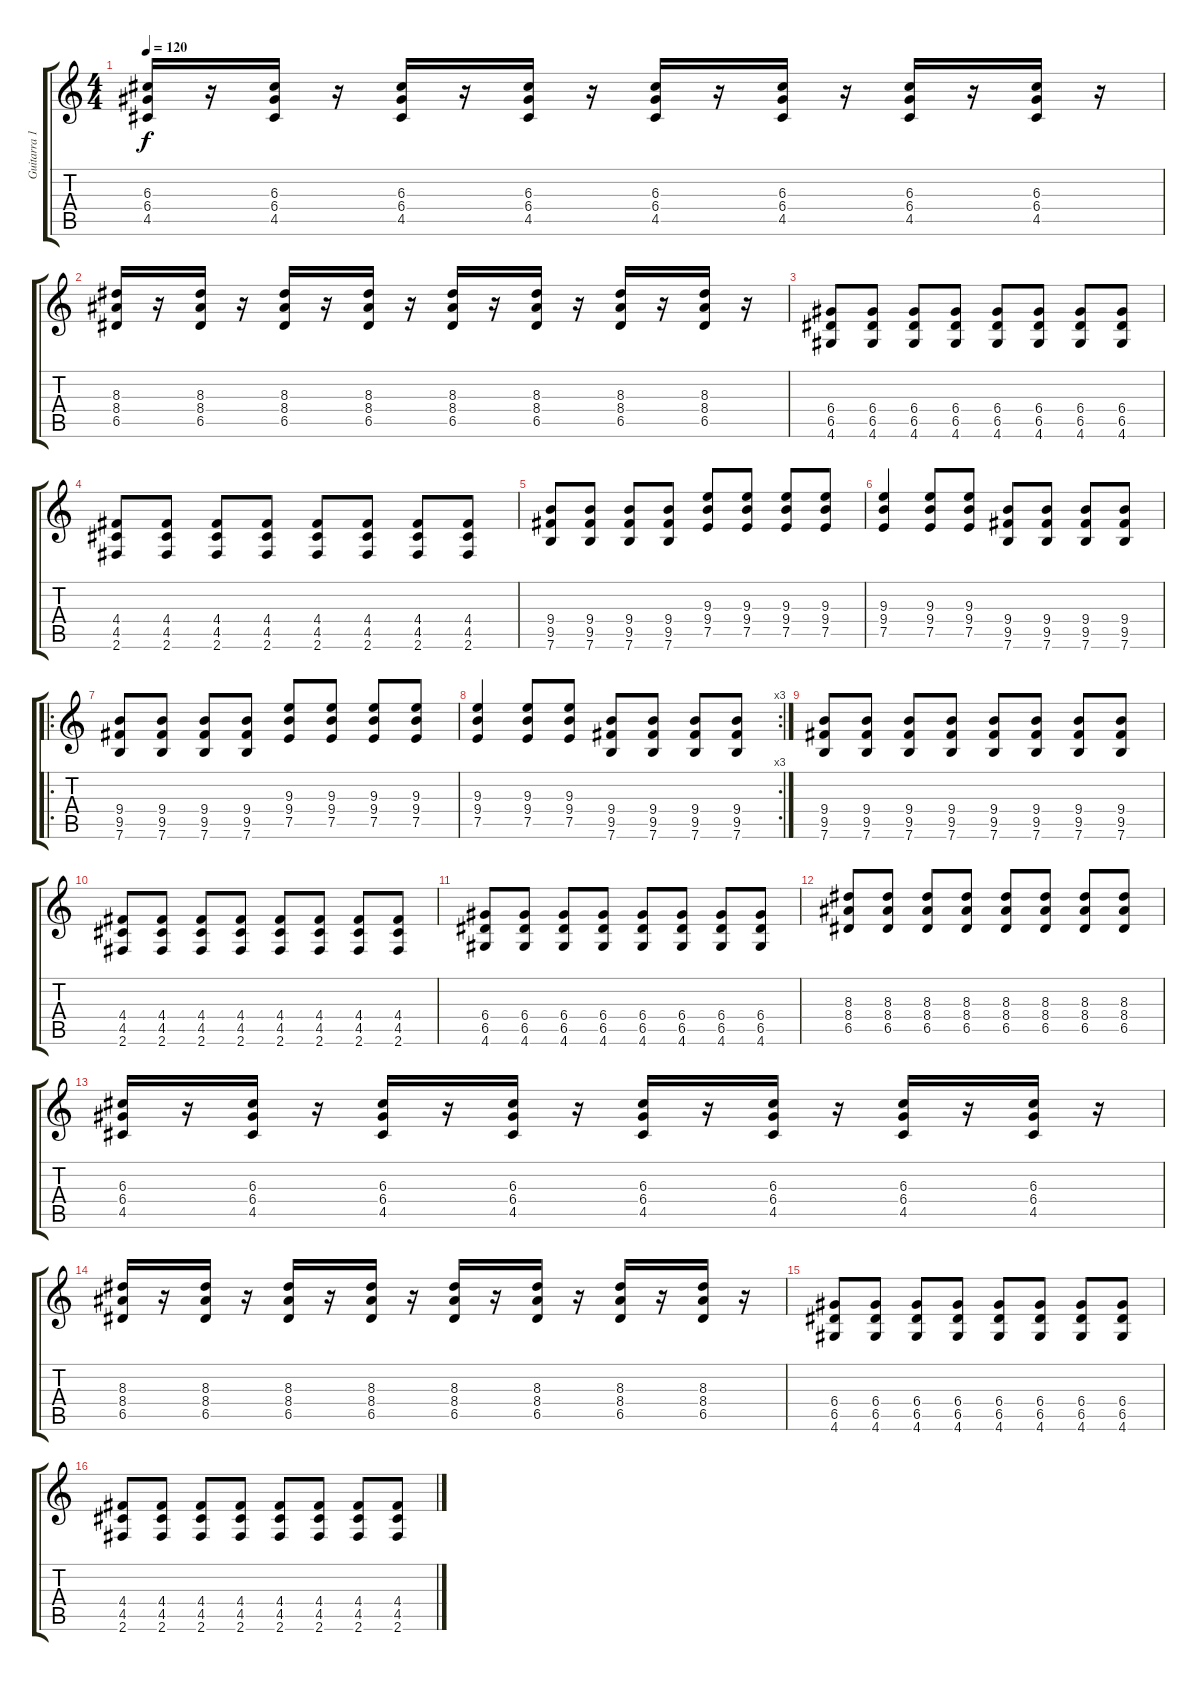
\track ("Guitarra 1" "Guitarra 1") {instrument distortionguitar}
\staff {score tabs}
\tuning (E4 B3 G3 D3 A2 E2) {hide}
\ts (4 4)
\tempo 120
\clef g2
\ks c
(6.3 6.4 4.5).16{dy f} r.16 (6.3 6.4 4.5).16 r.16 (6.3 6.4 4.5).16 r.16 (6.3 6.4 4.5).16 r.16 (6.3 6.4 4.5).16 r.16 (6.3 6.4 4.5).16 r.16 (6.3 6.4 4.5).16 r.16 (6.3 6.4 4.5).16 r.16 |
(8.3 8.4 6.5).16 r.16 (8.3 8.4 6.5).16 r.16 (8.3 8.4 6.5).16 r.16 (8.3 8.4 6.5).16 r.16 (8.3 8.4 6.5).16 r.16 (8.3 8.4 6.5).16 r.16 (8.3 8.4 6.5).16 r.16 (8.3 8.4 6.5).16 r.16 |
(6.4 6.5 4.6).8 (6.4 6.5 4.6).8 (6.4 6.5 4.6).8 (6.4 6.5 4.6).8 (6.4 6.5 4.6).8 (6.4 6.5 4.6).8 (6.4 6.5 4.6).8 (6.4 6.5 4.6).8 |
(4.4 4.5 2.6).8 (4.4 4.5 2.6).8 (4.4 4.5 2.6).8 (4.4 4.5 2.6).8 (4.4 4.5 2.6).8 (4.4 4.5 2.6).8 (4.4 4.5 2.6).8 (4.4 4.5 2.6).8 |
(9.4 9.5 7.6).8 (9.4 9.5 7.6).8 (9.4 9.5 7.6).8 (9.4 9.5 7.6).8 (9.3 9.4 7.5).8 (9.3 9.4 7.5).8 (9.3 9.4 7.5).8 (9.3 9.4 7.5).8 |
(9.3 9.4 7.5).4 (9.3 9.4 7.5).8 (9.3 9.4 7.5).8 (9.4 9.5 7.6).8 (9.4 9.5 7.6).8 (9.4 9.5 7.6).8 (9.4 9.5 7.6).8 |
\ro
(9.4 9.5 7.6).8 (9.4 9.5 7.6).8 (9.4 9.5 7.6).8 (9.4 9.5 7.6).8 (9.3 9.4 7.5).8 (9.3 9.4 7.5).8 (9.3 9.4 7.5).8 (9.3 9.4 7.5).8 |
\rc 3
(9.3 9.4 7.5).4 (9.3 9.4 7.5).8 (9.3 9.4 7.5).8 (9.4 9.5 7.6).8 (9.4 9.5 7.6).8 (9.4 9.5 7.6).8 (9.4 9.5 7.6).8 |
(9.4 9.5 7.6).8 (9.4 9.5 7.6).8 (9.4 9.5 7.6).8 (9.4 9.5 7.6).8 (9.4 9.5 7.6).8 (9.4 9.5 7.6).8 (9.4 9.5 7.6).8 (9.4 9.5 7.6).8 |
(4.4 4.5 2.6).8 (4.4 4.5 2.6).8 (4.4 4.5 2.6).8 (4.4 4.5 2.6).8 (4.4 4.5 2.6).8 (4.4 4.5 2.6).8 (4.4 4.5 2.6).8 (4.4 4.5 2.6).8 |
(6.4 6.5 4.6).8 (6.4 6.5 4.6).8 (6.4 6.5 4.6).8 (6.4 6.5 4.6).8 (6.4 6.5 4.6).8 (6.4 6.5 4.6).8 (6.4 6.5 4.6).8 (6.4 6.5 4.6).8 |
(8.3 8.4 6.5).8 (8.3 8.4 6.5).8 (8.3 8.4 6.5).8 (8.3 8.4 6.5).8 (8.3 8.4 6.5).8 (8.3 8.4 6.5).8 (8.3 8.4 6.5).8 (8.3 8.4 6.5).8 |
(6.3 6.4 4.5).16 r.16 (6.3 6.4 4.5).16 r.16 (6.3 6.4 4.5).16 r.16 (6.3 6.4 4.5).16 r.16 (6.3 6.4 4.5).16 r.16 (6.3 6.4 4.5).16 r.16 (6.3 6.4 4.5).16 r.16 (6.3 6.4 4.5).16 r.16 |
(8.3 8.4 6.5).16 r.16 (8.3 8.4 6.5).16 r.16 (8.3 8.4 6.5).16 r.16 (8.3 8.4 6.5).16 r.16 (8.3 8.4 6.5).16 r.16 (8.3 8.4 6.5).16 r.16 (8.3 8.4 6.5).16 r.16 (8.3 8.4 6.5).16 r.16 |
(6.4 6.5 4.6).8 (6.4 6.5 4.6).8 (6.4 6.5 4.6).8 (6.4 6.5 4.6).8 (6.4 6.5 4.6).8 (6.4 6.5 4.6).8 (6.4 6.5 4.6).8 (6.4 6.5 4.6).8 |
(4.4 4.5 2.6).8 (4.4 4.5 2.6).8 (4.4 4.5 2.6).8 (4.4 4.5 2.6).8 (4.4 4.5 2.6).8 (4.4 4.5 2.6).8 (4.4 4.5 2.6).8 (4.4 4.5 2.6).8
